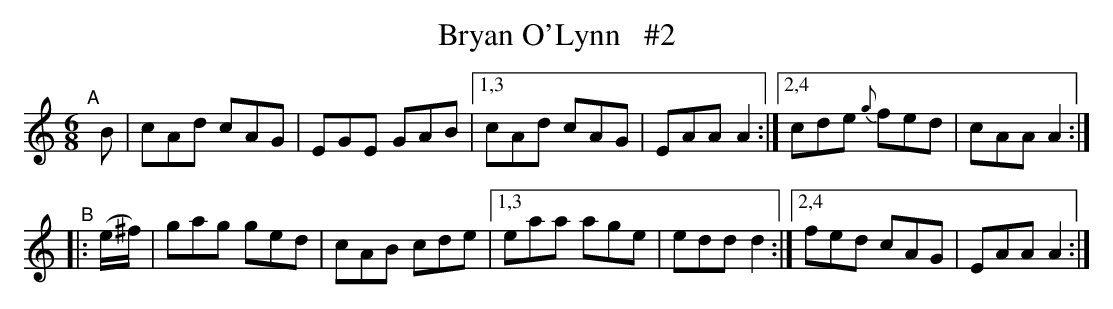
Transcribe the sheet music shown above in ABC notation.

X:1
T: Bryan O'Lynn   #2
M: 6/8
L: 1/8
K: Am
"^A"\
[|]B | cAd cAG | EGE GAB |[1,3 cAd cAG | EAA A2 \
                        :|[2,4 cde {g}fed | cAA A2 :|
"^B"\
|: (e/^f/) | gag ged | cAB cde |[1,3 eaa age | edd d2 \
                              :|[2,4 fed cAG | EAA A2 :|
